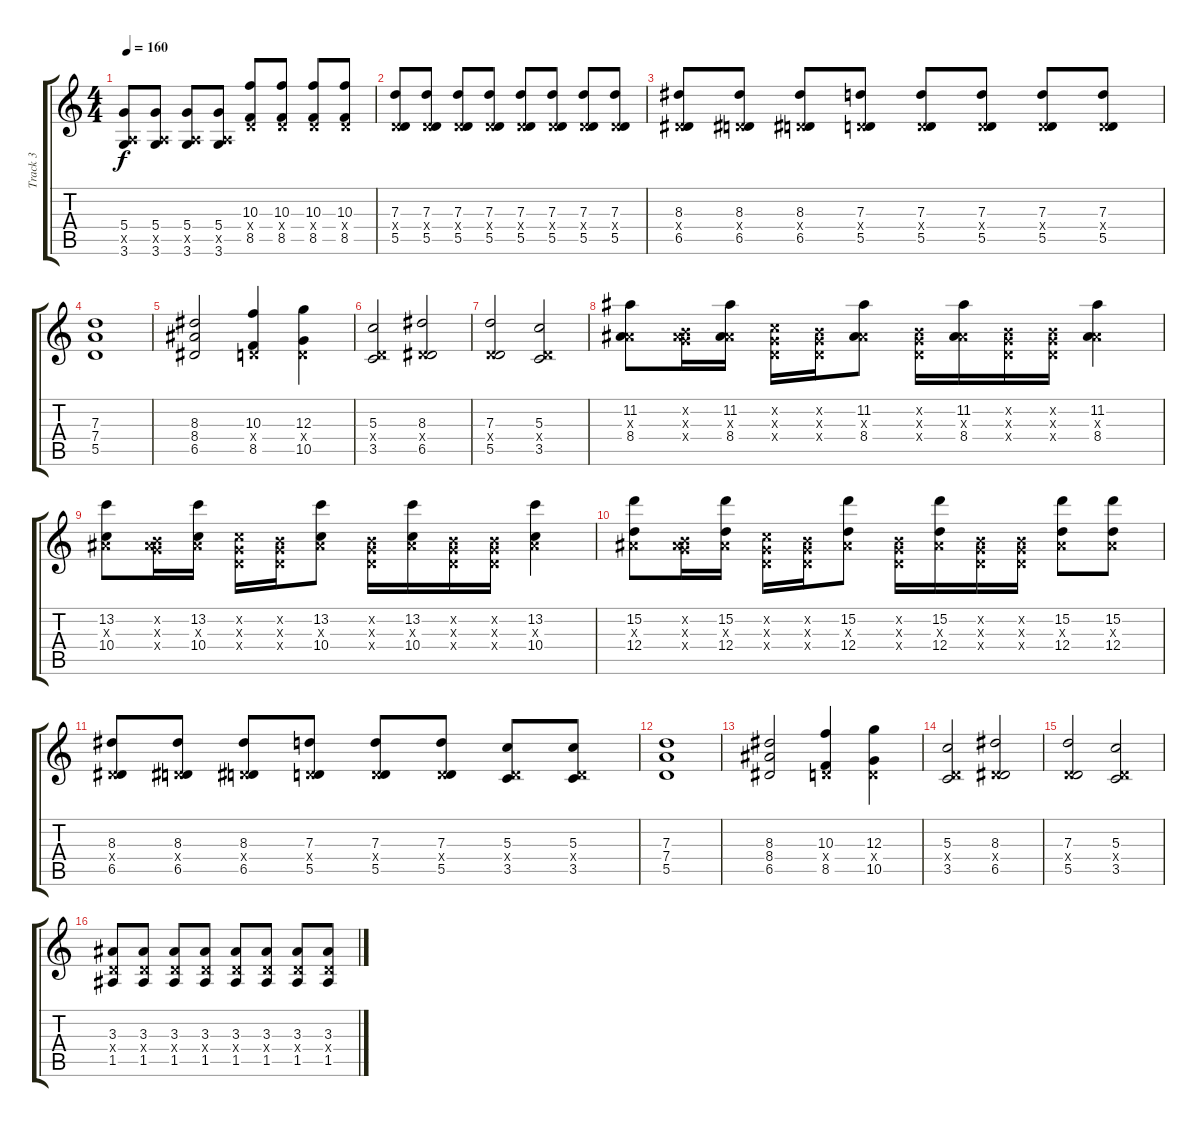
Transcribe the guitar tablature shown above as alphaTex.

\track ("Track 3" "Track 3") {instrument overdrivenguitar}
\staff {score tabs}
\tuning (E4 B3 G3 D3 A2 E2) {hide}
\ts (4 4)
\tempo 160
\clef g2
\ks c
(5.4 0.5{x} 3.6).8{dy f} (5.4 0.5{x} 3.6).8 (5.4 0.5{x} 3.6).8 (5.4 0.5{x} 3.6).8 (10.3 0.4{x} 8.5).8 (10.3 0.4{x} 8.5).8 (10.3 0.4{x} 8.5).8 (10.3 0.4{x} 8.5).8 |
(7.3 0.4{x} 5.5).8 (7.3 0.4{x} 5.5).8 (7.3 0.4{x} 5.5).8 (7.3 0.4{x} 5.5).8 (7.3 0.4{x} 5.5).8 (7.3 0.4{x} 5.5).8 (7.3 0.4{x} 5.5).8 (7.3 0.4{x} 5.5).8 |
(8.3 0.4{x} 6.5).8 (8.3 0.4{x} 6.5).8 (8.3 0.4{x} 6.5).8 (7.3 0.4{x} 5.5).8 (7.3 0.4{x} 5.5).8 (7.3 0.4{x} 5.5).8 (7.3 0.4{x} 5.5).8 (7.3 0.4{x} 5.5).8 |
(7.3 7.4 5.5).1 |
(8.3 8.4 6.5).2 (10.3 0.4{x} 8.5).4 (12.3 0.4{x} 10.5).4 |
(5.3 0.4{x} 3.5).2 (8.3 0.4{x} 6.5).2 |
(7.3 0.4{x} 5.5).2 (5.3 0.4{x} 3.5).2 |
(11.2 3.3{x} 8.4).8 (0.2{x} 0.3{x} 8.4{x}).16 (11.2 3.3{x} 8.4).16 (1.2{x} 0.3{x} 0.4{x}).16 (0.2{x} 0.3{x} 0.4{x}).16 (11.2 3.3{x} 8.4).8 (0.2{x} 0.3{x} 0.4{x}).16 (11.2 3.3{x} 8.4).16 (0.2{x} 0.3{x} 0.4{x}).16 (0.2{x} 0.3{x} 0.4{x}).16 (11.2 3.3{x} 8.4).4 |
(13.2 3.3{x} 10.4).8 (0.2{x} 0.3{x} 8.4{x}).16 (13.2 3.3{x} 10.4).16 (1.2{x} 0.3{x} 0.4{x}).16 (0.2{x} 0.3{x} 0.4{x}).16 (13.2 3.3{x} 10.4).8 (0.2{x} 0.3{x} 0.4{x}).16 (13.2 3.3{x} 10.4).16 (0.2{x} 0.3{x} 0.4{x}).16 (0.2{x} 0.3{x} 0.4{x}).16 (13.2 3.3{x} 10.4).4 |
(15.2 3.3{x} 12.4).8 (0.2{x} 0.3{x} 8.4{x}).16 (15.2 3.3{x} 12.4).16 (1.2{x} 0.3{x} 0.4{x}).16 (0.2{x} 0.3{x} 0.4{x}).16 (15.2 3.3{x} 12.4).8 (0.2{x} 0.3{x} 0.4{x}).16 (15.2 3.3{x} 12.4).16 (0.2{x} 0.3{x} 0.4{x}).16 (0.2{x} 0.3{x} 0.4{x}).16 (15.2 3.3{x} 12.4).8 (15.2 3.3{x} 12.4).8 |
(8.3 0.4{x} 6.5).8 (8.3 0.4{x} 6.5).8 (8.3 0.4{x} 6.5).8 (7.3 0.4{x} 5.5).8 (7.3 0.4{x} 5.5).8 (7.3 0.4{x} 5.5).8 (5.3 0.4{x} 3.5).8 (5.3 0.4{x} 3.5).8 |
(7.3 7.4 5.5).1 |
(8.3 8.4 6.5).2 (10.3 0.4{x} 8.5).4 (12.3 0.4{x} 10.5).4 |
(5.3 0.4{x} 3.5).2 (8.3 0.4{x} 6.5).2 |
(7.3 0.4{x} 5.5).2 (5.3 0.4{x} 3.5).2 |
(3.3 0.4{x} 1.5).8 (3.3 0.4{x} 1.5).8 (3.3 0.4{x} 1.5).8 (3.3 0.4{x} 1.5).8 (3.3 0.4{x} 1.5).8 (3.3 0.4{x} 1.5).8 (3.3 0.4{x} 1.5).8 (3.3 0.4{x} 1.5).8
